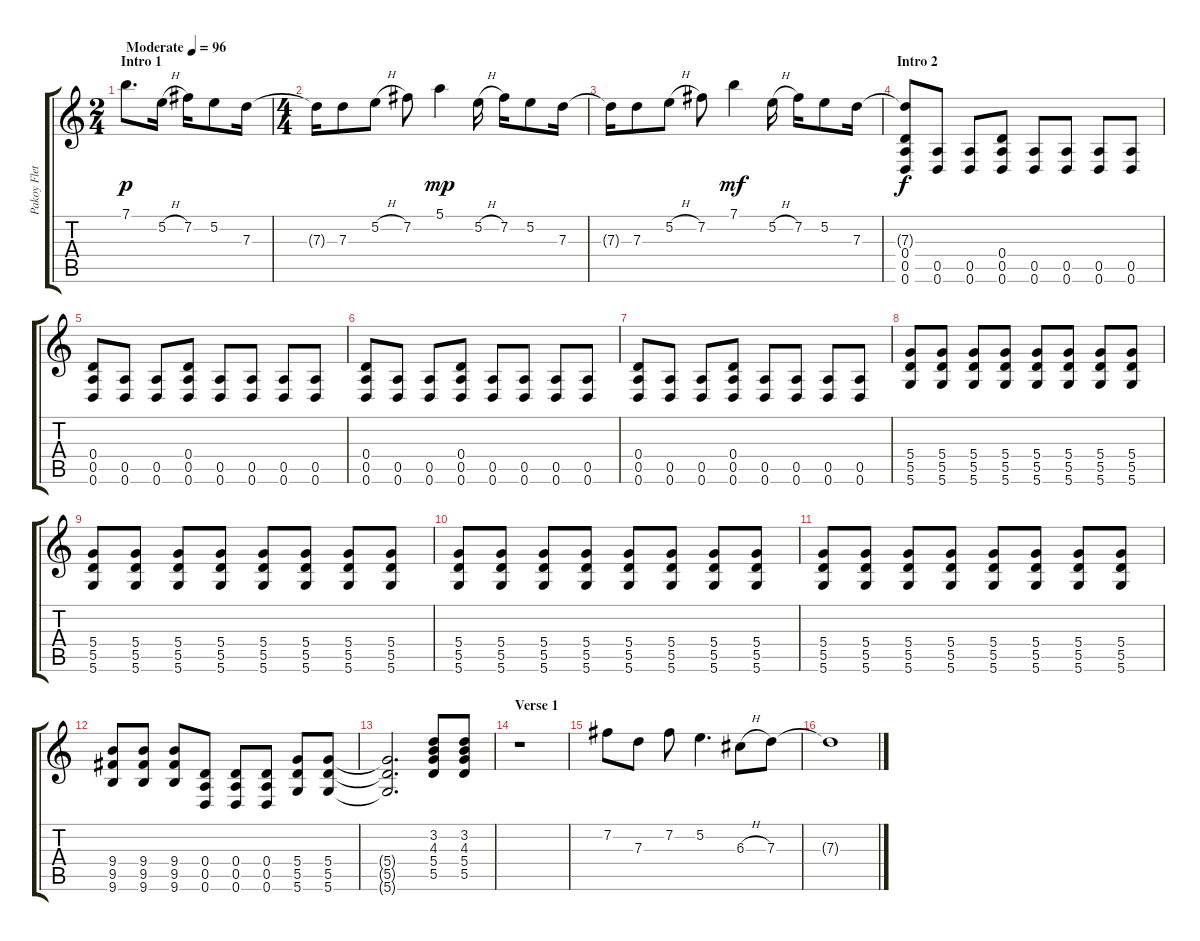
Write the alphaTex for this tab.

\track ("Pakoy Fletchero" "Pakoy Flet") {instrument overdrivenguitar}
\staff {score tabs}
\tuning (E4 B3 G3 D3 A2 D2) {hide}
\ts (2 4)
\section ("" "Intro 1")
\tempo (96 "Moderate")
\clef g2
\ks c
7.1.8{d dy p instrument overdrivenguitar} 5.2{h}.16 7.2.16 5.2.8 7.3.16 |
\ts (4 4)
7.3{t}.16 7.3.8 5.2{h}.8 7.2.8 5.1.4{dy mp} 5.2{h}.16 7.2.16 5.2.8 7.3.16 |
7.3{t}.16 7.3.8 5.2{h}.8 7.2.8 7.1.4{dy mf} 5.2{h}.16 7.2.16 5.2.8 7.3.16 |
\section ("" "Intro 2")
(7.3{t} 0.4 0.5 0.6).8{dy f} (0.5 0.6).8 (0.5 0.6).8 (0.4 0.5 0.6).8 (0.5 0.6).8 (0.5 0.6).8 (0.5 0.6).8 (0.5 0.6).8 |
(0.4 0.5 0.6).8 (0.5 0.6).8 (0.5 0.6).8 (0.4 0.5 0.6).8 (0.5 0.6).8 (0.5 0.6).8 (0.5 0.6).8 (0.5 0.6).8 |
(0.4 0.5 0.6).8 (0.5 0.6).8 (0.5 0.6).8 (0.4 0.5 0.6).8 (0.5 0.6).8 (0.5 0.6).8 (0.5 0.6).8 (0.5 0.6).8 |
(0.4 0.5 0.6).8 (0.5 0.6).8 (0.5 0.6).8 (0.4 0.5 0.6).8 (0.5 0.6).8 (0.5 0.6).8 (0.5 0.6).8 (0.5 0.6).8 |
(5.4 5.5 5.6).8 (5.4 5.5 5.6).8 (5.4 5.5 5.6).8 (5.4 5.5 5.6).8 (5.4 5.5 5.6).8 (5.4 5.5 5.6).8 (5.4 5.5 5.6).8 (5.4 5.5 5.6).8 |
(5.4 5.5 5.6).8 (5.4 5.5 5.6).8 (5.4 5.5 5.6).8 (5.4 5.5 5.6).8 (5.4 5.5 5.6).8 (5.4 5.5 5.6).8 (5.4 5.5 5.6).8 (5.4 5.5 5.6).8 |
(5.4 5.5 5.6).8 (5.4 5.5 5.6).8 (5.4 5.5 5.6).8 (5.4 5.5 5.6).8 (5.4 5.5 5.6).8 (5.4 5.5 5.6).8 (5.4 5.5 5.6).8 (5.4 5.5 5.6).8 |
(5.4 5.5 5.6).8 (5.4 5.5 5.6).8 (5.4 5.5 5.6).8 (5.4 5.5 5.6).8 (5.4 5.5 5.6).8 (5.4 5.5 5.6).8 (5.4 5.5 5.6).8 (5.4 5.5 5.6).8 |
(9.4 9.5 9.6).8 (9.4 9.5 9.6).8 (9.4 9.5 9.6).8 (0.4 0.5 0.6).8 (0.4 0.5 0.6).8 (0.4 0.5 0.6).8 (5.4 5.5 5.6).8 (5.4 5.5 5.6).8 |
(5.4{t} 5.5{t} 5.6{t}).2{d} (3.2 4.3 5.4 5.5).8 (3.2 4.3 5.4 5.5).8 |
\section ("" "Verse 1")
r.1 |
7.2.8 7.3.8 7.2.8 5.2.4{d} 6.3{h}.8 7.3.8 |
7.3{t}.1
